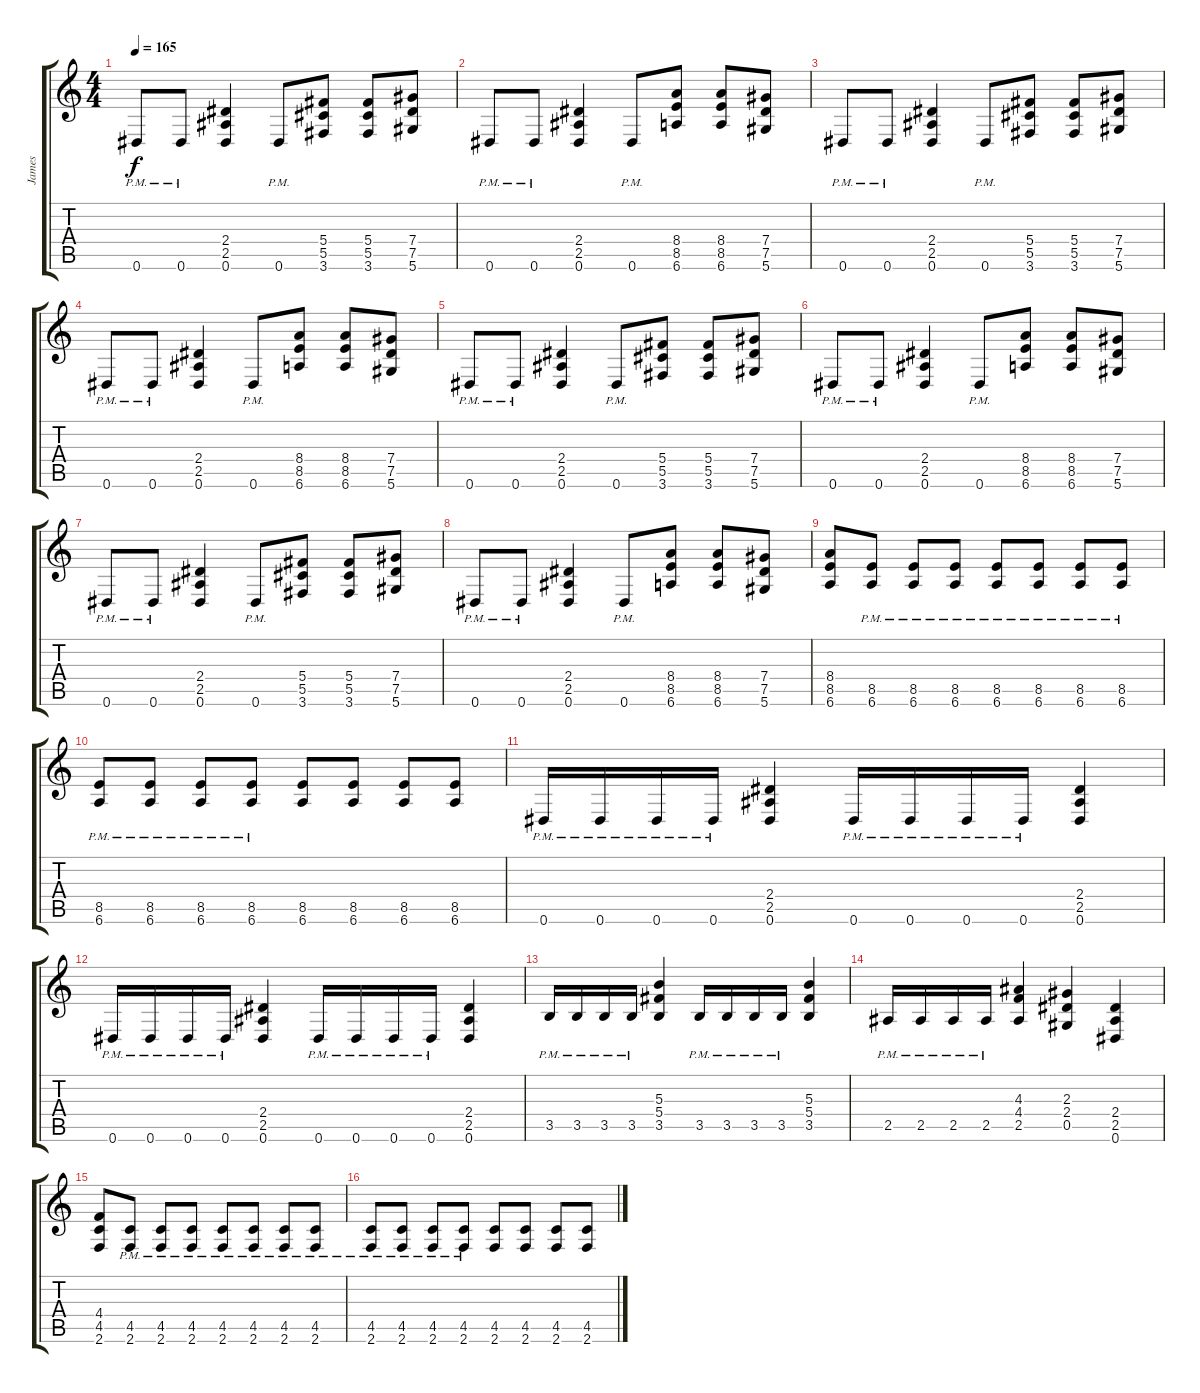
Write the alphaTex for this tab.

\track ("James" "James") {instrument distortionguitar}
\staff {score tabs}
\tuning (Eb4 Bb3 Gb3 Db3 Ab2 Eb2) {hide}
\ts (4 4)
\tempo 165
\clef g2
\ks c
0.6{pm}.8{dy f} 0.6{pm}.8 (2.4 2.5 0.6).4 0.6{pm}.8 (5.4 5.5 3.6).8 (5.4 5.5 3.6).8 (7.4 7.5 5.6).8 |
0.6{pm}.8 0.6{pm}.8 (2.4 2.5 0.6).4 0.6{pm}.8 (8.4 8.5 6.6).8 (8.4 8.5 6.6).8 (7.4 7.5 5.6).8 |
0.6{pm}.8 0.6{pm}.8 (2.4 2.5 0.6).4 0.6{pm}.8 (5.4 5.5 3.6).8 (5.4 5.5 3.6).8 (7.4 7.5 5.6).8 |
0.6{pm}.8 0.6{pm}.8 (2.4 2.5 0.6).4 0.6{pm}.8 (8.4 8.5 6.6).8 (8.4 8.5 6.6).8 (7.4 7.5 5.6).8 |
0.6{pm}.8 0.6{pm}.8 (2.4 2.5 0.6).4 0.6{pm}.8 (5.4 5.5 3.6).8 (5.4 5.5 3.6).8 (7.4 7.5 5.6).8 |
0.6{pm}.8 0.6{pm}.8 (2.4 2.5 0.6).4 0.6{pm}.8 (8.4 8.5 6.6).8 (8.4 8.5 6.6).8 (7.4 7.5 5.6).8 |
0.6{pm}.8 0.6{pm}.8 (2.4 2.5 0.6).4 0.6{pm}.8 (5.4 5.5 3.6).8 (5.4 5.5 3.6).8 (7.4 7.5 5.6).8 |
0.6{pm}.8 0.6{pm}.8 (2.4 2.5 0.6).4 0.6{pm}.8 (8.4 8.5 6.6).8 (8.4 8.5 6.6).8 (7.4 7.5 5.6).8 |
(8.4 8.5 6.6).8 (8.5{pm} 6.6{pm}).8 (8.5{pm} 6.6{pm}).8 (8.5{pm} 6.6{pm}).8 (8.5{pm} 6.6{pm}).8 (8.5{pm} 6.6{pm}).8 (8.5{pm} 6.6{pm}).8 (8.5{pm} 6.6{pm}).8 |
(8.5{pm} 6.6{pm}).8 (8.5{pm} 6.6{pm}).8 (8.5{pm} 6.6{pm}).8 (8.5{pm} 6.6{pm}).8 (8.5 6.6).8 (8.5 6.6).8 (8.5 6.6).8 (8.5 6.6).8 |
0.6{pm}.16 0.6{pm}.16 0.6{pm}.16 0.6{pm}.16 (2.4 2.5 0.6).4 0.6{pm}.16 0.6{pm}.16 0.6{pm}.16 0.6{pm}.16 (2.4 2.5 0.6).4 |
0.6{pm}.16 0.6{pm}.16 0.6{pm}.16 0.6{pm}.16 (2.4 2.5 0.6).4 0.6{pm}.16 0.6{pm}.16 0.6{pm}.16 0.6{pm}.16 (2.4 2.5 0.6).4 |
3.5{pm}.16 3.5{pm}.16 3.5{pm}.16 3.5{pm}.16 (5.3 5.4 3.5).4 3.5{pm}.16 3.5{pm}.16 3.5{pm}.16 3.5{pm}.16 (5.3 5.4 3.5).4 |
2.5{pm}.16 2.5{pm}.16 2.5{pm}.16 2.5{pm}.16 (4.3 4.4 2.5).4 (2.3 2.4 0.5).4 (2.4 2.5 0.6).4 |
(4.4 4.5 2.6).8 (4.5{pm} 2.6{pm}).8 (4.5{pm} 2.6{pm}).8 (4.5{pm} 2.6{pm}).8 (4.5{pm} 2.6{pm}).8 (4.5{pm} 2.6{pm}).8 (4.5{pm} 2.6{pm}).8 (4.5{pm} 2.6{pm}).8 |
(4.5{pm} 2.6{pm}).8 (4.5{pm} 2.6{pm}).8 (4.5{pm} 2.6{pm}).8 (4.5{pm} 2.6{pm}).8 (4.5 2.6).8 (4.5 2.6).8 (4.5 2.6).8 (4.5 2.6).8
